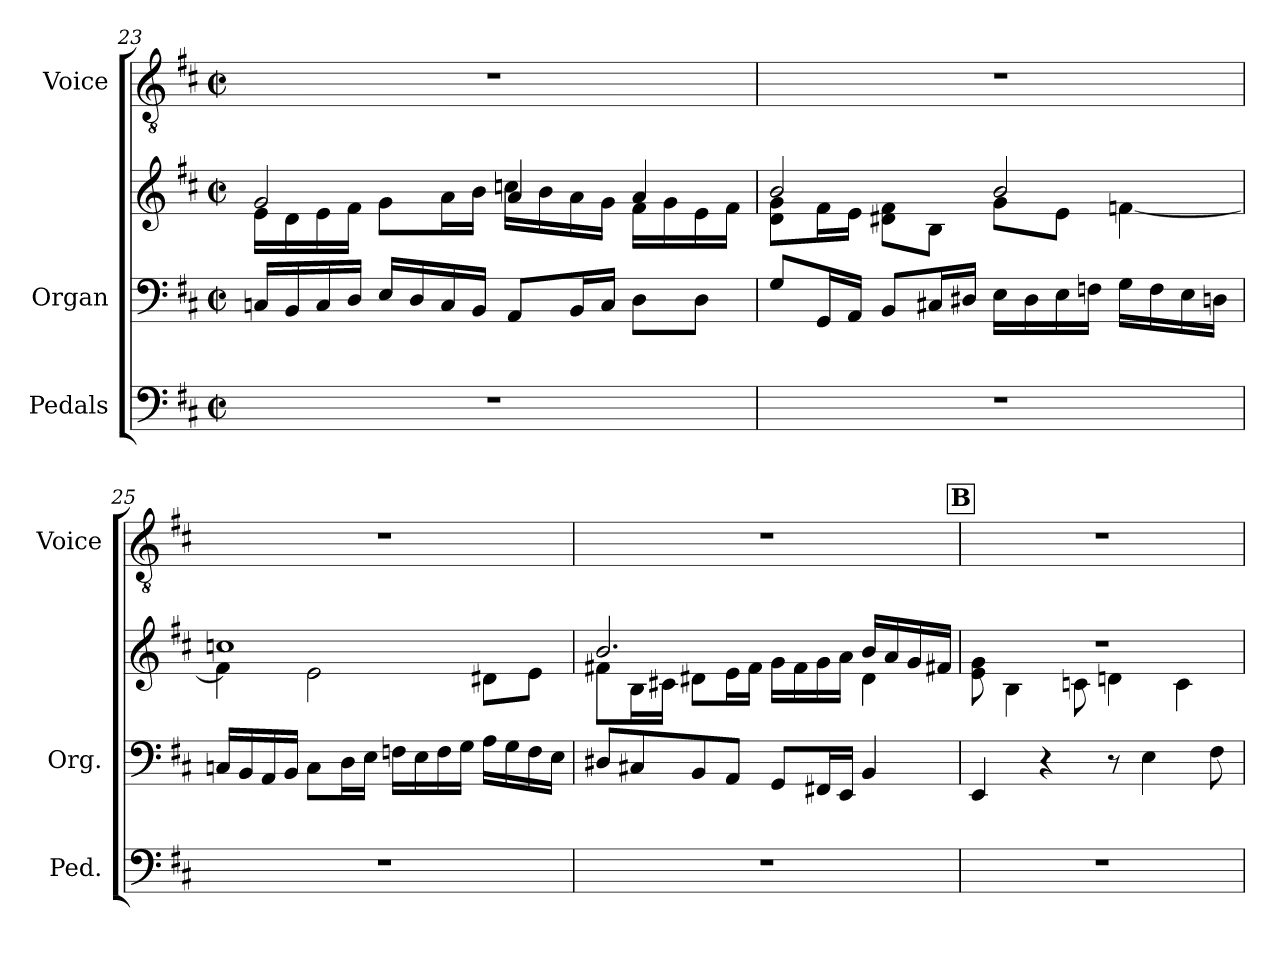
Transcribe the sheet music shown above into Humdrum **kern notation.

**kern	**kern	**kern	**kern
*part3	*part2	*part2	*part1
*staff4	*staff3	*staff2	*staff1
*I"Pedals	*I"Organ	*	*I"Voice
*I'Ped.	*I'Org.	*	*I'Voice
!!LO:LB:g=z
*clefF4	*clefF4	*clefG2	*clefGv2
*	*	*	*ITrd7c12
*k[f#c#]	*k[f#c#]	*k[f#c#]	*k[f#c#]
*b:	*b:	*b:	*b:
*M2/2	*M2/2	*M2/2	*M2/2
*met(c|)	*met(c|)	*met(c|)	*met(c|)
=23	=23	=23	=23
*	*	*^	*
1r	16Cni/LL	2gi/	16ei\LL	1r
.	16BBi/	.	16di\	.
.	16Ci/	.	16ei\	.
.	16Di/JJ	.	16f#i\JJ	.
.	16Ei/LL	.	8gi\L	.
.	16Di/	.	.	.
.	16Ci/	.	16ai\L	.
.	16BBi/JJ	.	16bi\JJ	.
.	8AAi/L	4ai/	16ccni\LL	.
.	.	.	16bi\	.
.	16BBi/L	.	16ai\	.
.	16Ci/JJ	.	16gi\JJ	.
.	8Di\L	4ai/	16f#i\LL	.
.	.	.	16gi\	.
.	8Di\J	.	16ei\	.
.	.	.	16f#i\JJ	.
=24	=24	=24	=24	=24
1r	8Gi/L	2bi/	8di\ 8giL	1r
.	16GGi/L	.	16f#i\L	.
.	16AAi/JJ	.	16ei\JJ	.
.	8BBi/L	.	8d#Xi\ 8f#iL	.
.	16C#Xi/L	.	8Bi\J	.
.	16D#Xi/JJ	.	.	.
.	16Ei\LL	2bi/	8gi\L	.
.	16D#i\	.	.	.
.	16Ei\	.	8ei\J	.
.	16Fni\JJ	.	.	.
.	16Gi\LL	.	[<4fni\	.
.	16Fi\	.	.	.
.	16Ei\	.	.	.
.	16Dni\JJ	.	.	.
=25	=25	=25	=25	=25
1r	16Cni/LL	1ccni	4fi\]	1r
.	16BBi/	.	.	.
.	16AAi/	.	.	.
.	16BBi/JJ	.	.	.
.	8Ci\L	.	2ei\	.
.	16Di\L	.	.	.
.	16Ei\JJ	.	.	.
.	16Fni\LL	.	.	.
.	16Ei\	.	.	.
.	16Fi\	.	.	.
.	16Gi\JJ	.	.	.
.	16Ai\LL	.	8d#Xi\L	.
.	16Gi\	.	.	.
.	16Fi\	.	8ei\J	.
.	16Ei\JJ	.	.	.
!!LO:LB:g=z
=26	=26	=26	=26	=26
1r	8D#Xi/L	2.bi/	8f#Xi\L	1r
.	8C#Xi/	.	16Bi\L	.
.	.	.	16c#Xi\JJ	.
.	8BBi/	.	8d#Xi\L	.
.	8AAi/J	.	16ei\L	.
.	.	.	16f#i\JJ	.
.	8GGi/L	.	16gi\LL	.
.	.	.	16f#i\	.
.	16FF#Xi/L	.	16gi\	.
.	16EEi/JJ	.	16ai\JJ	.
.	4BBi/	16bi/LL	4d#i\	.
.	.	16ai/	.	.
.	.	16gi/	.	.
.	.	16f#Xi/JJ	.	.
!!LO:REH:place=s1:B:color=#000000:enc=box:fs=17.7121:t=B
=27	=27	=27	=27	=27
1r	4EEi/	1r	8ei\ 8gi	1r
.	.	.	4Bi\	.
.	4r	.	.	.
.	.	.	8cni\	.
.	8r	.	4dni\	.
.	4Ei\	.	.	.
.	.	.	4ci\	.
.	8F#i\	.	.	.
*	*	*v	*v	*
=	=	=	=
*-	*-	*-	*-
